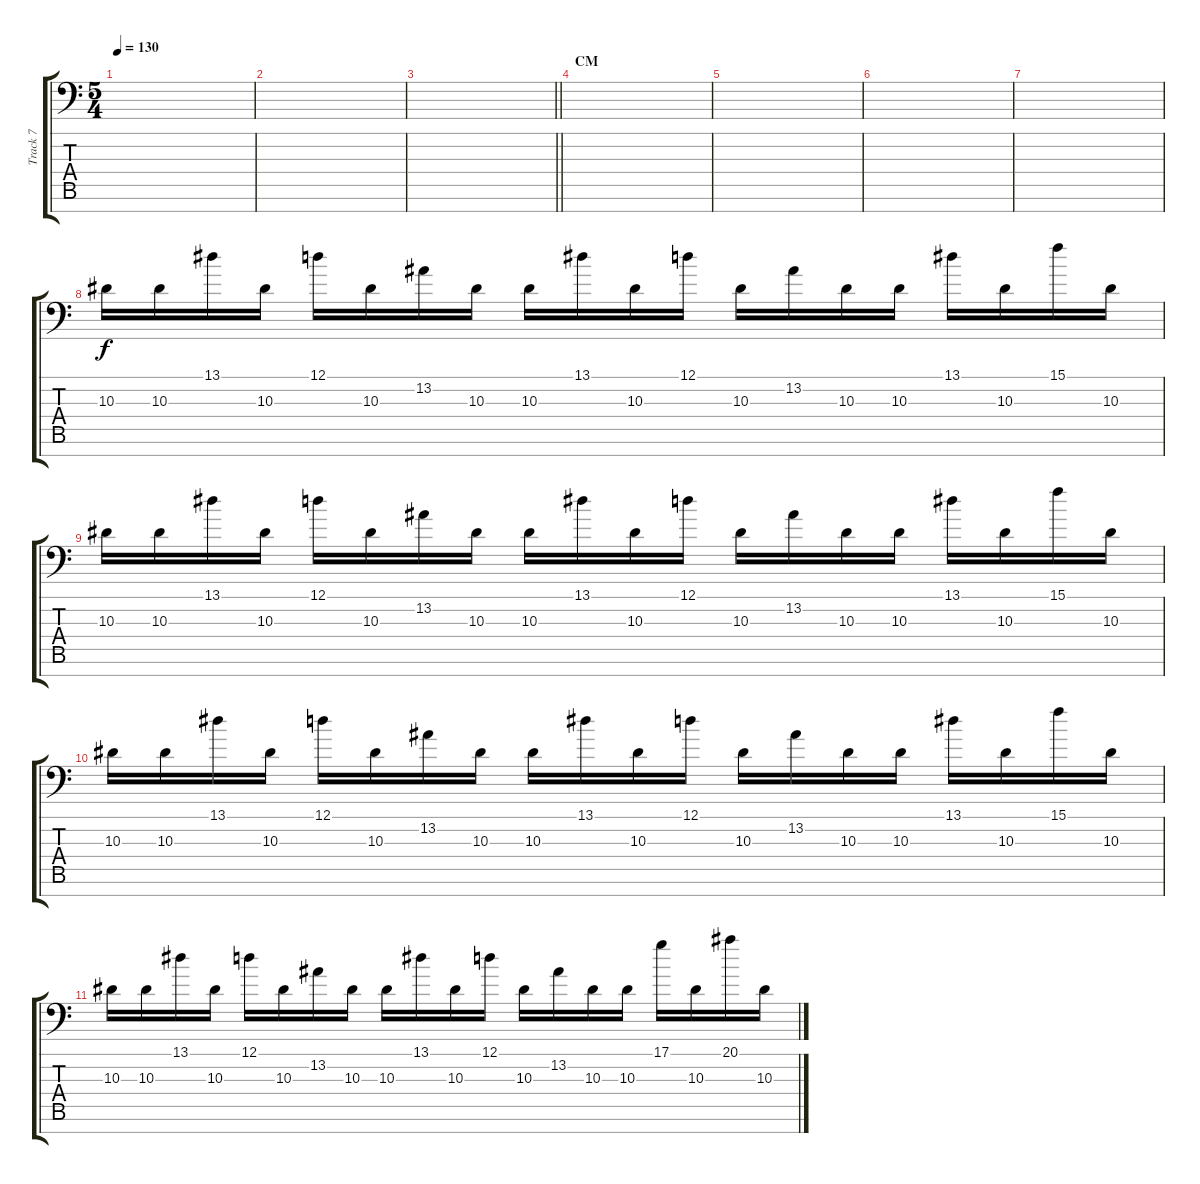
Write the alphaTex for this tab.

\track ("Track 7" "Track 7") {instrument stringensemble1}
\staff {score tabs}
\tuning (D4 A3 F3 C3 G2 D2 G1) {hide}
\ts (5 4)
\tempo 130
\clef f4
\ks c
|
|
\barLineRight lightlight
|
\section ("" "CM")
|
|
|
|
10.3.16 10.3.16 13.1.16 10.3.16 12.1.16 10.3.16 13.2.16 10.3.16 10.3.16 13.1.16 10.3.16 12.1.16 10.3.16 13.2.16 10.3.16 10.3.16 13.1.16 10.3.16 15.1.16 10.3.16 |
10.3.16 10.3.16 13.1.16 10.3.16 12.1.16 10.3.16 13.2.16 10.3.16 10.3.16 13.1.16 10.3.16 12.1.16 10.3.16 13.2.16 10.3.16 10.3.16 13.1.16 10.3.16 15.1.16 10.3.16 |
10.3.16 10.3.16 13.1.16 10.3.16 12.1.16 10.3.16 13.2.16 10.3.16 10.3.16 13.1.16 10.3.16 12.1.16 10.3.16 13.2.16 10.3.16 10.3.16 13.1.16 10.3.16 15.1.16 10.3.16 |
10.3.16 10.3.16 13.1.16 10.3.16 12.1.16 10.3.16 13.2.16 10.3.16 10.3.16 13.1.16 10.3.16 12.1.16 10.3.16 13.2.16 10.3.16 10.3.16 17.1.16 10.3.16 20.1.16 10.3.16
